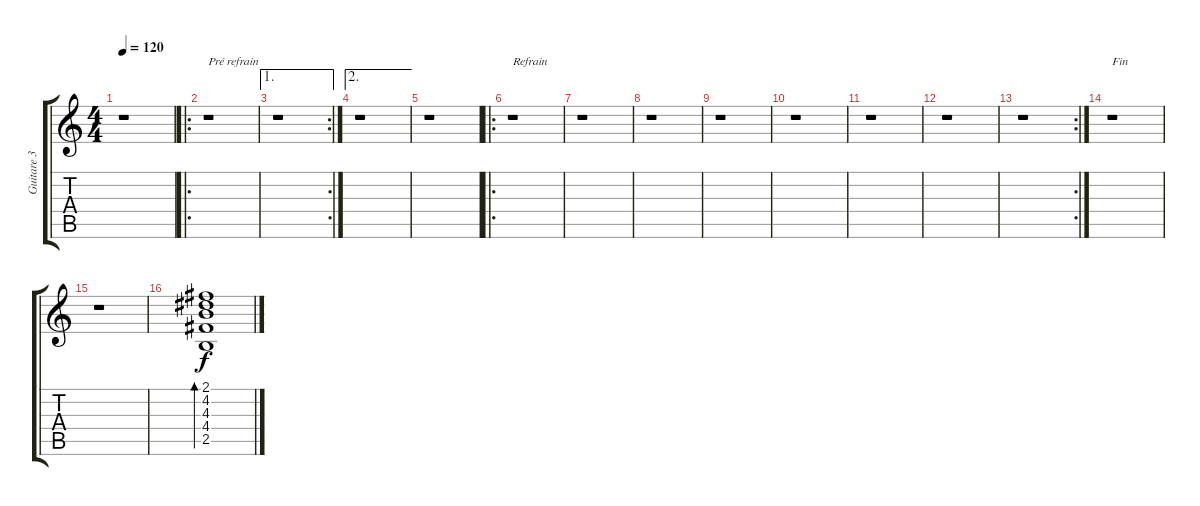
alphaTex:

\track ("Guitare 3" "Guitare 3") {instrument distortionguitar}
\staff {score tabs}
\tuning (E4 B3 G3 D3 A2 E2) {hide}
\ts (4 4)
\tempo 120
\clef g2
\ks c
r.1{dy f} |
\ro
r.1{txt "Pré refrain"} |
\ae 1
\rc 2
r.1 |
\ae 2
r.1 |
r.1 |
\ro
r.1{txt "Refrain"} |
r.1 |
r.1 |
r.1 |
r.1 |
r.1 |
r.1 |
\rc 2
r.1 |
r.1{txt "Fin"} |
r.1 |
(2.1 4.2 4.3 4.4 2.5).1{bd 240 volume 11 instrument acousticguitarsteel}
